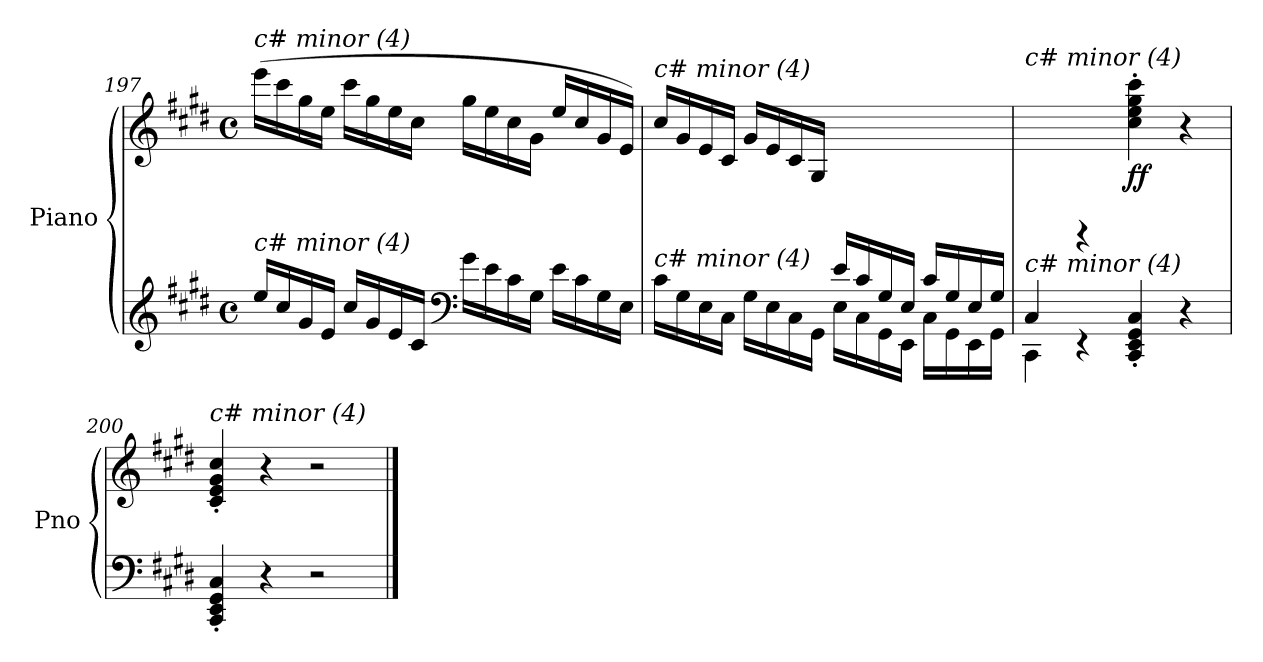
**kern	**kern	**dynam
*part1	*part1	*part1
*staff2	*staff1	*staff1/2
*I"Piano	*	*
*I'Pno	*	*
*clefG2	*clefG2	*
*k[f#c#g#d#]	*k[f#c#g#d#]	*
*M4/4	*M4/4	*
*met(c)	*met(c)	*
=197	=197	=197
!	!LO:TX:i:t=c# minor (4)	!
!LO:TX:i:t=c# minor (4)	!	!
16ee/LL	(16eee\LL	.
16cc#/	16ccc#\	.
16g#/	16gg#\	.
16e/JJ	16ee\JJ	.
16cc#/LL	16ccc#\LL	.
16g#/	16gg#\	.
16e/	16ee\	.
16c#/JJ	16cc#\JJ	.
*clefF4	*	*
16g#\LL	16gg#\LL	.
16e\	16ee\	.
16c#\	16cc#\	.
16G#\JJ	16g#\JJ	.
16e\LL	16ee/LL	.
16c#\	16cc#/	.
16G#\	16g#/	.
16E\JJ	16e/JJ)	.
!!LO:LB:g=z
=198	=198	=198
*^	*	*
!	!	!LO:TX:i:t=c# minor (4)	!
!LO:TX:i:t=c# minor (4)	!	!	!
2ryy	16c#\LL	(>16cc#/LL	.
.	16G#\	16g#/	.
.	16E\	16e/	.
.	16C#\JJ	16c#/JJ	.
.	16G#\LL	16g#/LL	.
.	16E\	16e/	.
.	16C#\	16c#/	.
.	16GG#\JJ	16G#/JJ	.
16e/LL	16E\LL	2ryy	.
16c#/	16C#\	.	.
16G#/	16GG#\	.	.
16E/JJ	16EE\JJ	.	.
16c#/LL	16C#\LL	.	.
16G#/	16GG#\	.	.
16E/	16EE\	.	.
16G#/JJ)	16GG#\JJ	.	.
=199	=199	=199	=199
!	!	!LO:TX:i:t=c# minor (4)	!
!LO:TX:i:t=c# minor (4)	!	!	!
4C#/	4CC#\	4ryy	.
2.ryy	4rEE	4rCC	.
!	!	!	!LO:DY:b
.	4CC#/' 4EE/' 4GG#/' 4C#/'	4cc#\' 4ee\' 4gg#\' 4ccc#\'	ff
.	4r	4r	.
=200	=200	=200	=200
!	!	!LO:TX:i:t=c# minor (4)	!
!LO:TX:i:t=c# minor (4)	!	!	!
*v	*v	*	*
4CC#/' 4EE/' 4GG#/' 4C#/'	4c#/' 4e/' 4g#/' 4cc#/'	.
4r	4r	.
2r	2r	.
==	==	==
*-	*-	*-
